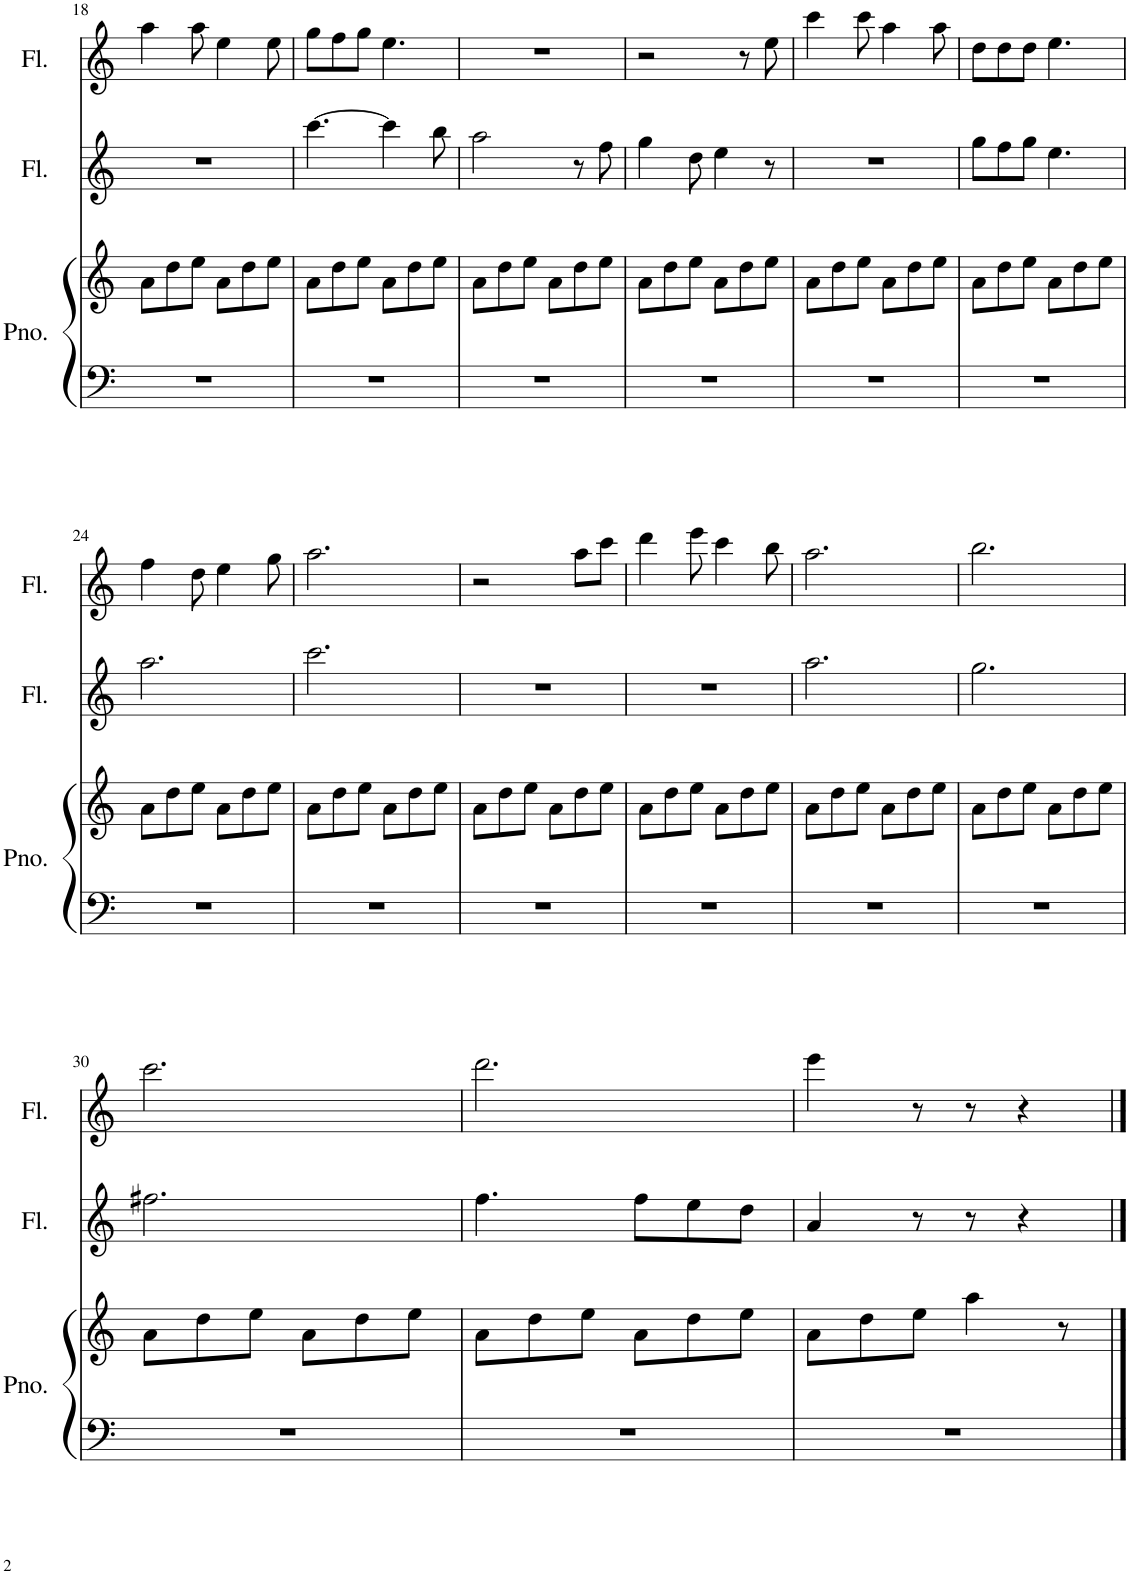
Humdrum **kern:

**kern	**kern	**kern	**kern
*part3	*part3	*part2	*part1
*staff4	*staff3	*staff2	*staff1
*I"Piano	*	*I"Flute	*I"Flute
*I'Pno.	*	*I'Fl.	*I'Fl.
!!LO:PB:g=z
*clefF4	*clefG2	*clefG2	*clefG2
*k[]	*k[]	*k[]	*k[]
*M6/8	*M6/8	*M6/8	*M6/8
=18	=18	=18	=18
2.r	8a\L	2.r	4aa\
.	8dd\	.	.
.	8ee\J	.	8aa\
.	8a\L	.	4ee\
.	8dd\	.	.
.	8ee\J	.	8ee\
=19	=19	=19	=19
2.r	8a\L	[4.ccc\	8gg\L
.	8dd\	.	8ff\
.	8ee\J	.	8gg\J
.	8a\L	4ccc\]	4.ee\
.	8dd\	.	.
.	8ee\J	8bb\	.
=20	=20	=20	=20
2.r	8a\L	2aa\	2.r
.	8dd\	.	.
.	8ee\J	.	.
.	8a\L	.	.
.	8dd\	8r	.
.	8ee\J	8ff\	.
=21	=21	=21	=21
2.r	8a\L	4gg\	2r
.	8dd\	.	.
.	8ee\J	8dd\	.
.	8a\L	4ee\	.
.	8dd\	.	8r
.	8ee\J	8r	8ee\
=22	=22	=22	=22
2.r	8a\L	2.r	4ccc\
.	8dd\	.	.
.	8ee\J	.	8ccc\
.	8a\L	.	4aa\
.	8dd\	.	.
.	8ee\J	.	8aa\
=23	=23	=23	=23
2.r	8a\L	8gg\L	8dd\L
.	8dd\	8ff\	8dd\
.	8ee\J	8gg\J	8dd\J
.	8a\L	4.ee\	4.ee\
.	8dd\	.	.
.	8ee\J	.	.
!!LO:LB:g=z
=24	=24	=24	=24
2.r	8a\L	2.aa\	4ff\
.	8dd\	.	.
.	8ee\J	.	8dd\
.	8a\L	.	4ee\
.	8dd\	.	.
.	8ee\J	.	8gg\
=25	=25	=25	=25
2.r	8a\L	2.ccc\	2.aa\
.	8dd\	.	.
.	8ee\J	.	.
.	8a\L	.	.
.	8dd\	.	.
.	8ee\J	.	.
=26	=26	=26	=26
2.r	8a\L	2.r	2r
.	8dd\	.	.
.	8ee\J	.	.
.	8a\L	.	.
.	8dd\	.	8aa\L
.	8ee\J	.	8ccc\J
=27	=27	=27	=27
2.r	8a\L	2.r	4ddd\
.	8dd\	.	.
.	8ee\J	.	8eee\
.	8a\L	.	4ccc\
.	8dd\	.	.
.	8ee\J	.	8bb\
=28	=28	=28	=28
2.r	8a\L	2.aa\	2.aa\
.	8dd\	.	.
.	8ee\J	.	.
.	8a\L	.	.
.	8dd\	.	.
.	8ee\J	.	.
=29	=29	=29	=29
2.r	8a\L	2.gg\	2.bb\
.	8dd\	.	.
.	8ee\J	.	.
.	8a\L	.	.
.	8dd\	.	.
.	8ee\J	.	.
!!LO:LB:g=z
=30	=30	=30	=30
2.r	8a\L	2.ff#X\	2.ccc\
.	8dd\	.	.
.	8ee\J	.	.
.	8a\L	.	.
.	8dd\	.	.
.	8ee\J	.	.
=31	=31	=31	=31
2.r	8a\L	4.ff\	2.ddd\
.	8dd\	.	.
.	8ee\J	.	.
.	8a\L	8ff\L	.
.	8dd\	8ee\	.
.	8ee\J	8dd\J	.
=32	=32	=32	=32
2.r	8a\L	4a/	4eee\
.	8dd\	.	.
.	8ee\J	8r	8r
.	4aa\	8r	8r
.	.	4r	4r
.	8r	.	.
==	==	==	==
*-	*-	*-	*-
